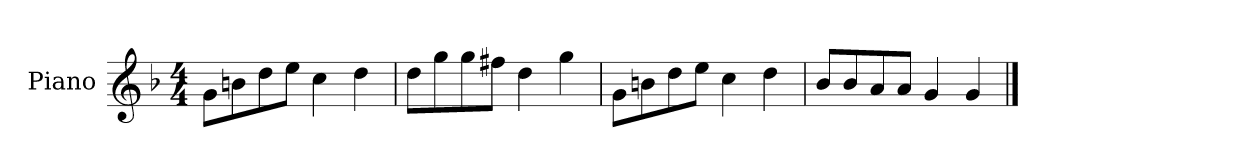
**kern
*part1
*staff1
*I"Piano
*I'P-no
*clefG2
*k[b-]
*M4/4
*MM90
=1
8g\L
8bn\
8dd\
8ee\J
4cc\
4dd\
=2
8dd\L
8gg\
8gg\
8ff#X\J
4dd\
4gg\
=3
8g\L
8bn\
8dd\
8ee\J
4cc\
4dd\
=4
8b-/L
8b-/
8a/
8a/J
4g/
4g/
==
*-
